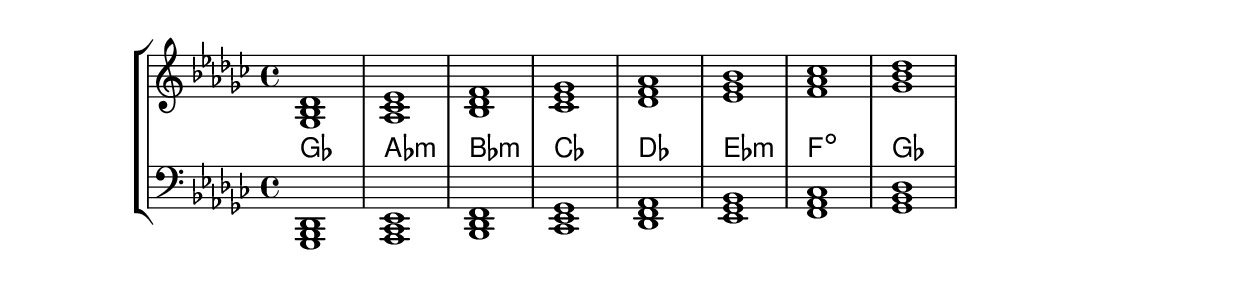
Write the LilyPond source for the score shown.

% Description: Chord tool for the key of G-Flat Major
% Author: Talos Thoren
% Date: January 23, 2013

\version "2.16.1"

% Defining variables
% The Key of G-Flat Major has six flats:
% B-Flat, E-Flat, A-Flat, D-Flat, G-Flat, C-Flat
g_flat_maj_triads = { \key ges \major <ges bes des>1 <aes ces ees> <bes des f> <ces ees ges> <des f aes> <ees ges bes> <f aes ces> <ges bes des> }
g_flat_maj_triadNames = \new ChordNames { \g_flat_maj_triads }
chordTool = \new StaffGroup
{
  <<
  \new Staff
  {
    \relative c'
    << 
      \g_flat_maj_triads 
      \g_flat_maj_triadNames 
    >>
  }
  \new Staff \relative c,
  {
    \clef bass
    <<
      \g_flat_maj_triads
    >>
  }
  >>
}

\score
{
  \chordTool
}

